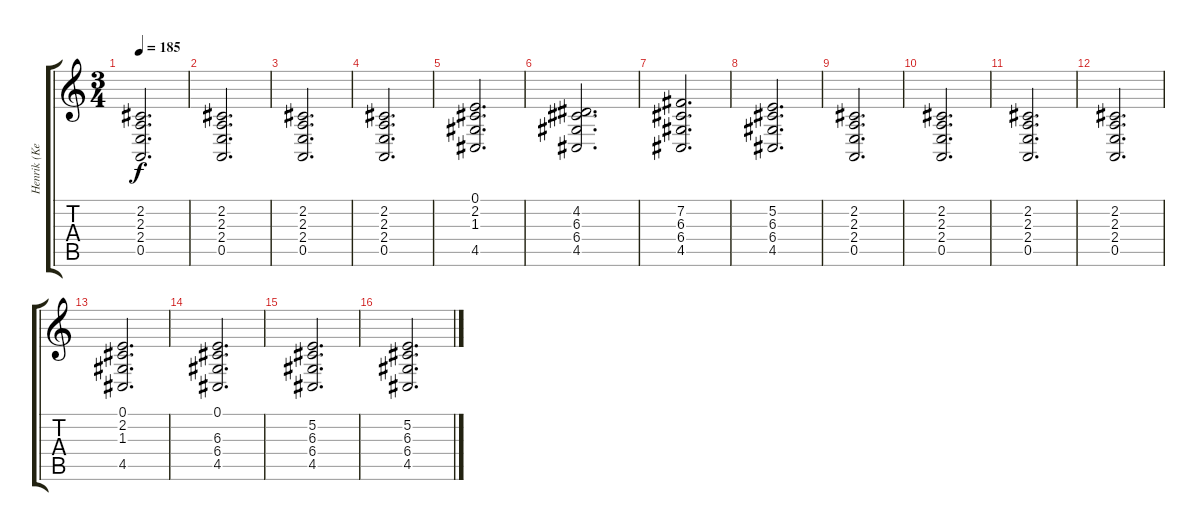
\track ("Henrik (Keyboard)" "Henrik (Ke") {instrument stringensemble1}
\staff {score tabs}
\tuning (E4 B3 G3 D3 A2 E2) {hide}
\ts (3 4)
\tempo 185
\clef g2
\ks c
(2.2 2.3 2.4 0.5).2{d dy f} |
(2.2 2.3 2.4 0.5).2{d} |
(2.2 2.3 2.4 0.5).2{d} |
(2.2 2.3 2.4 0.5).2{d} |
(0.1 2.2 1.3 4.5).2{d} |
(4.2 6.3 6.4 4.5).2{d} |
(7.2 6.3 6.4 4.5).2{d} |
(5.2 6.3 6.4 4.5).2{d} |
(2.2 2.3 2.4 0.5).2{d} |
(2.2 2.3 2.4 0.5).2{d} |
(2.2 2.3 2.4 0.5).2{d} |
(2.2 2.3 2.4 0.5).2{d} |
(0.1 2.2 1.3 4.5).2{d} |
(0.1 6.3 6.4 4.5).2{d} |
(5.2 6.3 6.4 4.5).2{d} |
(5.2 6.3 6.4 4.5).2{d}
